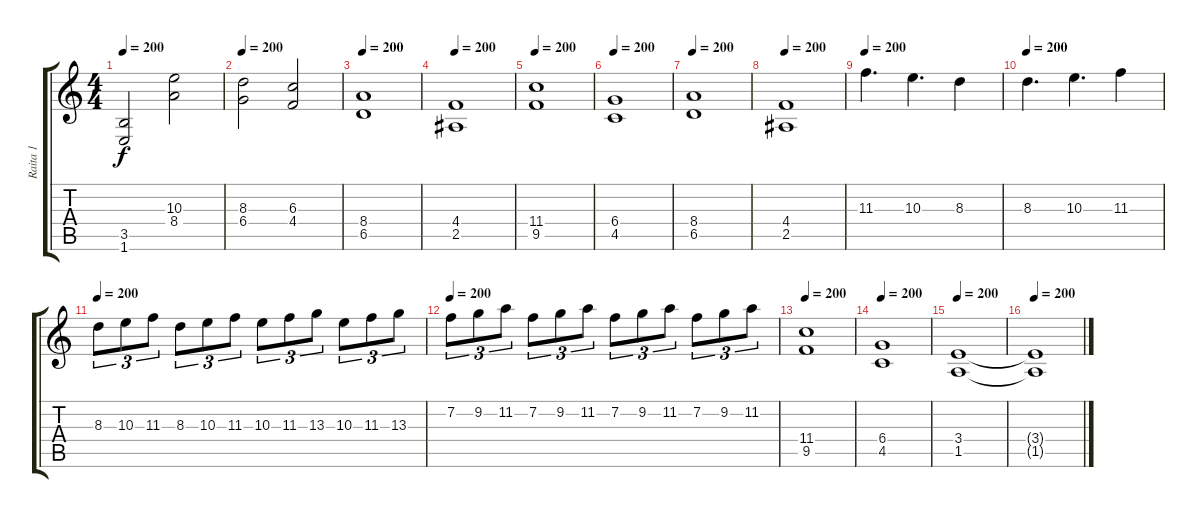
\track ("Raita 1" "Raita 1") {instrument distortionguitar}
\staff {score tabs}
\tuning (Eb4 Bb3 Gb3 Db3 Ab2 Eb2) {hide}
\ts (4 4)
\tempo 200
\clef g2
\ks c
(3.5{t} 1.6{t}).2{dy f} (10.3 8.4).2 |
\tempo 200
(8.3 6.4).2 (6.3 4.4).2 |
\tempo 200
(8.4 6.5).1 |
\tempo 200
(4.4 2.5).1 |
\tempo 200
(11.4 9.5).1 |
\tempo 200
(6.4 4.5).1 |
\tempo 200
(8.4 6.5).1 |
\tempo 200
(4.4 2.5).1 |
\tempo 200
11.3.4{d} 10.3.4{d} 8.3.4 |
\tempo 200
8.3.4{d} 10.3.4{d} 11.3.4 |
\tempo 200
8.3.8{tu (3 2)} 10.3.8{tu (3 2)} 11.3.8{tu (3 2)} 8.3.8{tu (3 2)} 10.3.8{tu (3 2)} 11.3.8{tu (3 2)} 10.3.8{tu (3 2)} 11.3.8{tu (3 2)} 13.3.8{tu (3 2)} 10.3.8{tu (3 2)} 11.3.8{tu (3 2)} 13.3.8{tu (3 2)} |
\tempo 200
7.2.8{tu (3 2)} 9.2.8{tu (3 2)} 11.2.8{tu (3 2)} 7.2.8{tu (3 2)} 9.2.8{tu (3 2)} 11.2.8{tu (3 2)} 7.2.8{tu (3 2)} 9.2.8{tu (3 2)} 11.2.8{tu (3 2)} 7.2.8{tu (3 2)} 9.2.8{tu (3 2)} 11.2.8{tu (3 2)} |
\tempo 200
(11.4 9.5).1 |
\tempo 200
(6.4 4.5).1 |
\tempo 200
(3.4 1.5).1 |
\tempo 200
(3.4{t} 1.5{t}).1
